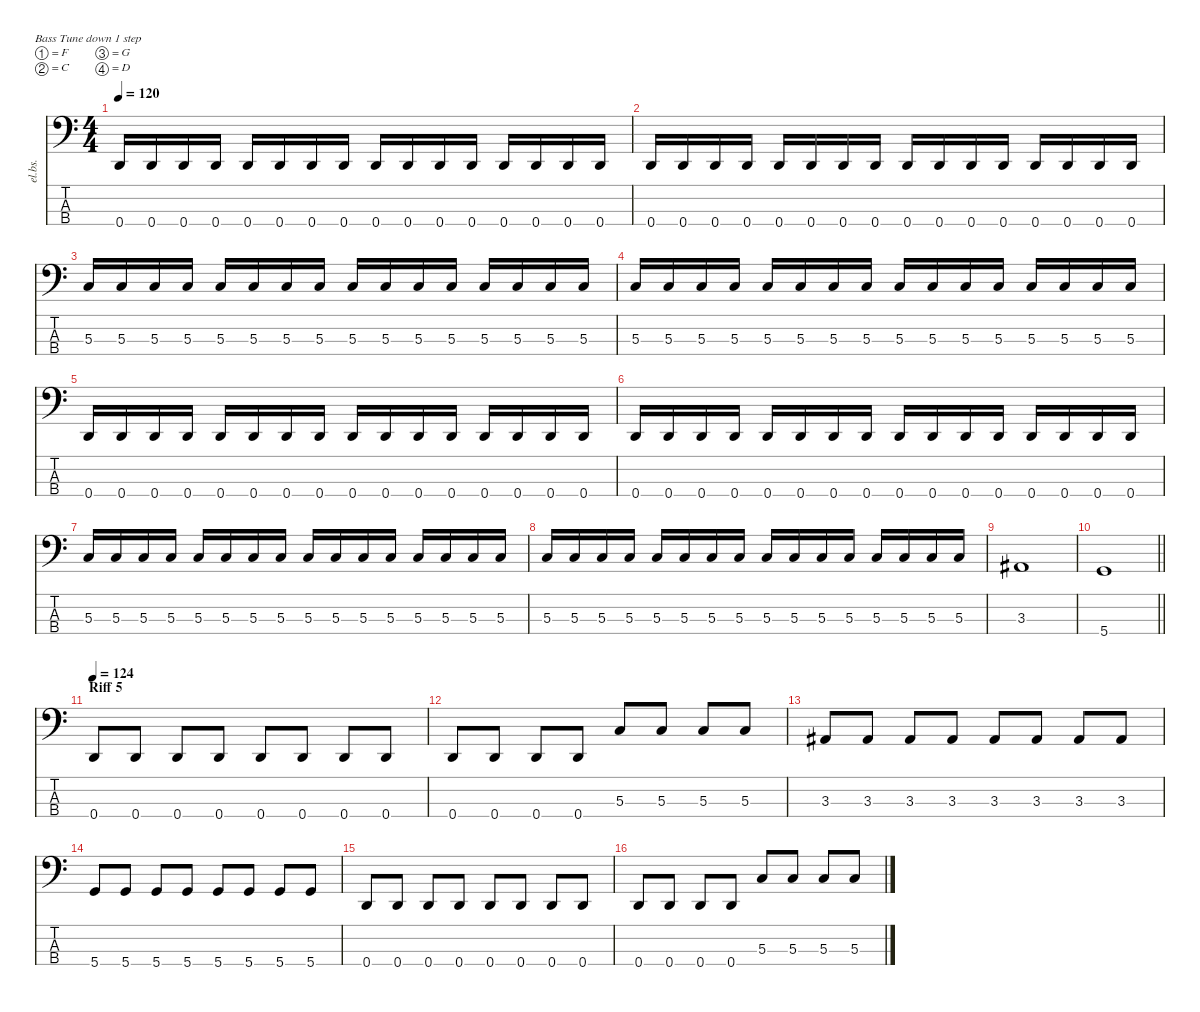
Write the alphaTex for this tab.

\defaultSystemsLayout 4
\hideDynamics
\bracketExtendMode nobrackets
\otherSystemsTrackNameOrientation horizontal
\track ("Bass" "el.bs.") {instrument electricbassfinger}
\staff {score tabs}
\tuning (F2 C2 G1 D1)
\ts (4 4)
\tempo 120
\clef f4
\ks c
0.4.16{dy f} 0.4.16 0.4.16 0.4.16 0.4.16 0.4.16 0.4.16 0.4.16 0.4.16 0.4.16 0.4.16 0.4.16 0.4.16 0.4.16 0.4.16 0.4.16 |
0.4.16 0.4.16 0.4.16 0.4.16 0.4.16 0.4.16 0.4.16 0.4.16 0.4.16 0.4.16 0.4.16 0.4.16 0.4.16 0.4.16 0.4.16 0.4.16 |
5.3.16 5.3.16 5.3.16 5.3.16 5.3.16 5.3.16 5.3.16 5.3.16 5.3.16 5.3.16 5.3.16 5.3.16 5.3.16 5.3.16 5.3.16 5.3.16 |
5.3.16 5.3.16 5.3.16 5.3.16 5.3.16 5.3.16 5.3.16 5.3.16 5.3.16 5.3.16 5.3.16 5.3.16 5.3.16 5.3.16 5.3.16 5.3.16 |
0.4.16 0.4.16 0.4.16 0.4.16 0.4.16 0.4.16 0.4.16 0.4.16 0.4.16 0.4.16 0.4.16 0.4.16 0.4.16 0.4.16 0.4.16 0.4.16 |
0.4.16 0.4.16 0.4.16 0.4.16 0.4.16 0.4.16 0.4.16 0.4.16 0.4.16 0.4.16 0.4.16 0.4.16 0.4.16 0.4.16 0.4.16 0.4.16 |
5.3.16 5.3.16 5.3.16 5.3.16 5.3.16 5.3.16 5.3.16 5.3.16 5.3.16 5.3.16 5.3.16 5.3.16 5.3.16 5.3.16 5.3.16 5.3.16 |
5.3.16 5.3.16 5.3.16 5.3.16 5.3.16 5.3.16 5.3.16 5.3.16 5.3.16 5.3.16 5.3.16 5.3.16 5.3.16 5.3.16 5.3.16 5.3.16 |
3.3{acc #}.1 |
\barLineRight lightlight
5.4.1 |
\section ("" "Riff 5")
\tempo 124
0.4.8 0.4.8 0.4.8 0.4.8 0.4.8 0.4.8 0.4.8 0.4.8 |
0.4.8 0.4.8 0.4.8 0.4.8 5.3.8 5.3.8 5.3.8 5.3.8 |
3.3{acc #}.8 3.3{acc #}.8 3.3{acc #}.8 3.3{acc #}.8 3.3{acc #}.8 3.3{acc #}.8 3.3{acc #}.8 3.3{acc #}.8 |
5.4.8 5.4.8 5.4.8 5.4.8 5.4.8 5.4.8 5.4.8 5.4.8 |
0.4.8 0.4.8 0.4.8 0.4.8 0.4.8 0.4.8 0.4.8 0.4.8 |
0.4.8 0.4.8 0.4.8 0.4.8 5.3.8 5.3.8 5.3.8 5.3.8
